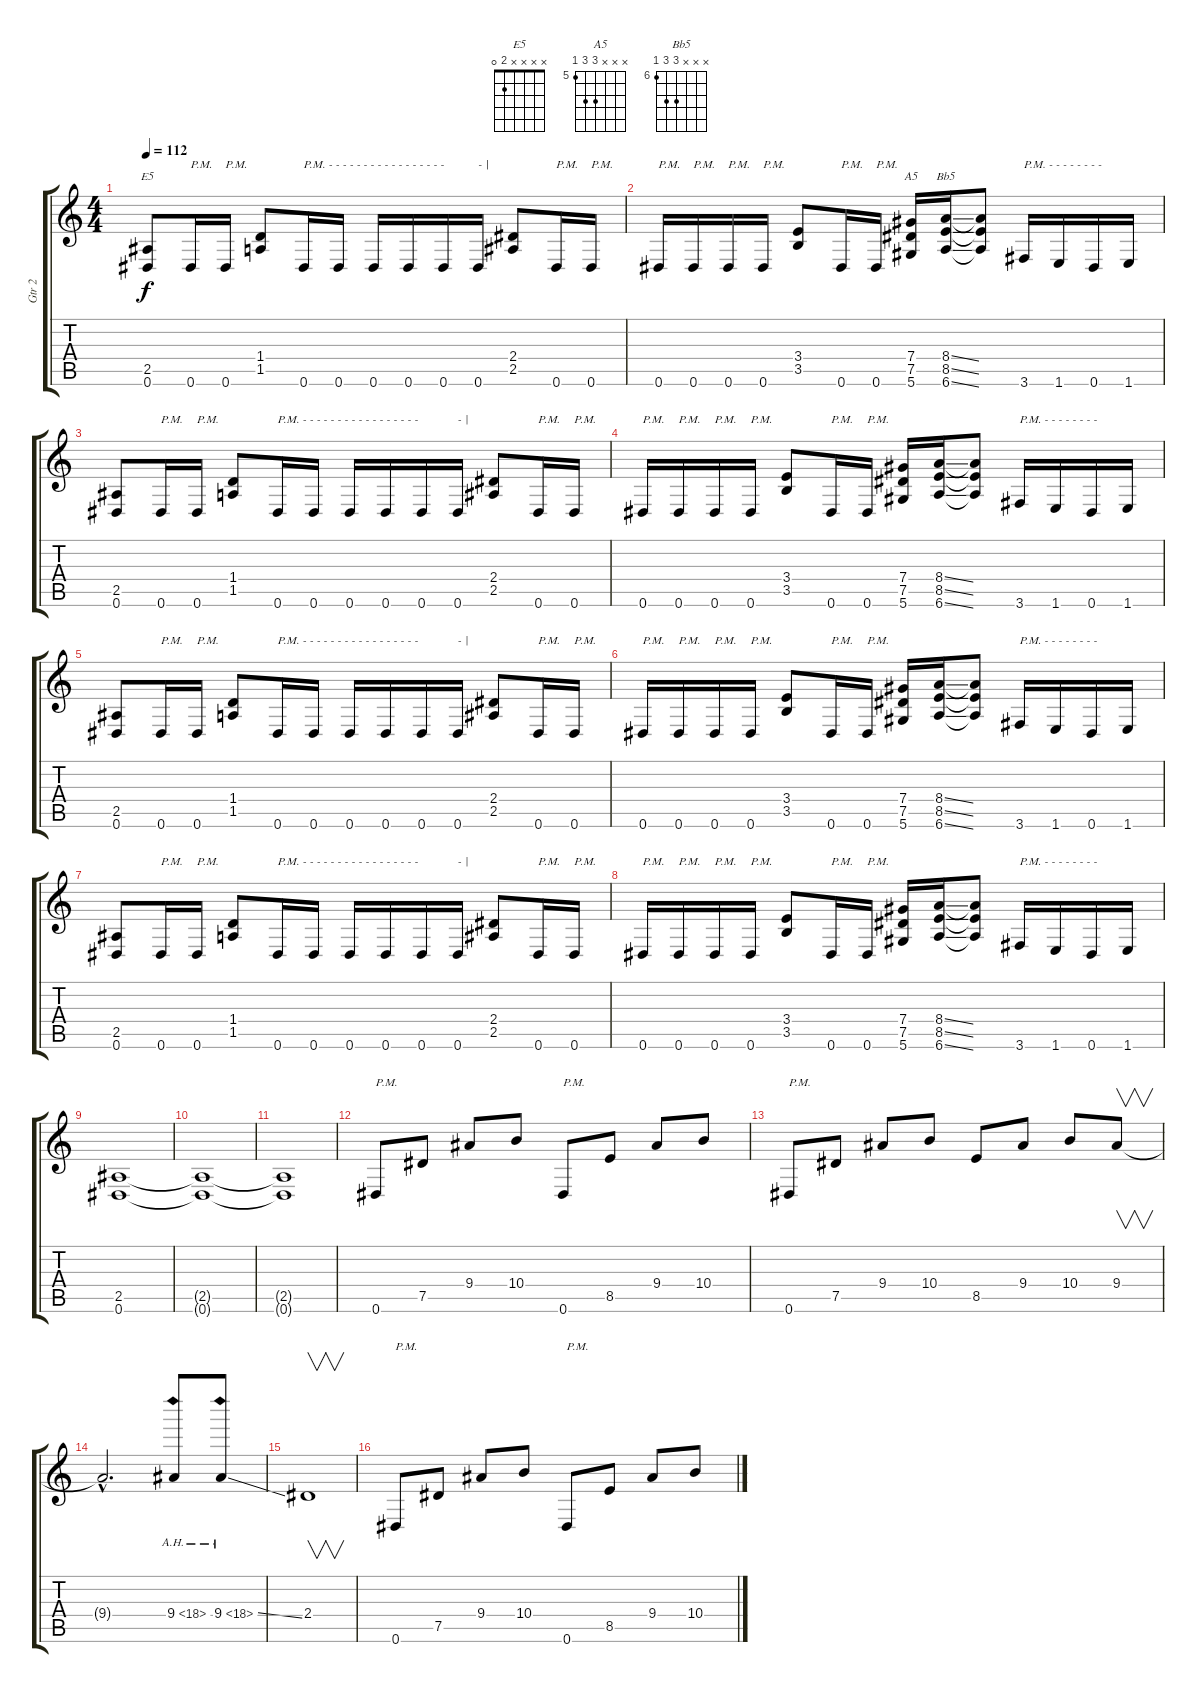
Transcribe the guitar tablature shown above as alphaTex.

\track ("Gtr 2" "Gtr 2") {instrument distortionguitar}
\staff {score tabs}
\tuning (Eb4 Bb3 Gb3 Db3 Ab2 Eb2) {hide}
\chord ("E5" x x x x 2 0)
\chord ("A5" x x x 7 7 5) {firstfret 5}
\chord ("Bb5" x x x 8 8 6) {firstfret 6}
\ts (4 4)
\tempo 112
\clef g2
\ks c
(2.5 0.6).8{ch "E5" dy f} 0.6.16{txt "P.M."} 0.6.16{txt "P.M."} (1.4 1.5).8 0.6.16{txt "P.M. - - - - - - - - - - - - - - - - - "} 0.6.16 0.6.16 0.6.16 0.6.16 0.6.16{txt "- |"} (2.4 2.5).8 0.6.16{txt "P.M."} 0.6.16{txt "P.M."} |
0.6.16{txt "P.M."} 0.6.16{txt "P.M."} 0.6.16{txt "P.M."} 0.6.16{txt "P.M."} (3.4 3.5).8 0.6.16{txt "P.M."} 0.6.16{txt "P.M."} (7.4 7.5 5.6).16{ch "A5"} (8.4{ss} 8.5{ss} 6.6{ss}).16{ch "Bb5"} (8.4{t} 8.5{t} 6.6{t}).8 3.6.16{txt "P.M. - - - - - - - -"} 1.6.16 0.6.16 1.6.16 |
(2.5 0.6).8 0.6.16{txt "P.M."} 0.6.16{txt "P.M."} (1.4 1.5).8 0.6.16{txt "P.M. - - - - - - - - - - - - - - - - - "} 0.6.16 0.6.16 0.6.16 0.6.16 0.6.16{txt "- |"} (2.4 2.5).8 0.6.16{txt "P.M."} 0.6.16{txt "P.M."} |
0.6.16{txt "P.M."} 0.6.16{txt "P.M."} 0.6.16{txt "P.M."} 0.6.16{txt "P.M."} (3.4 3.5).8 0.6.16{txt "P.M."} 0.6.16{txt "P.M."} (7.4 7.5 5.6).16 (8.4{ss} 8.5{ss} 6.6{ss}).16 (8.4{t} 8.5{t} 6.6{t}).8 3.6.16{txt "P.M. - - - - - - - -"} 1.6.16 0.6.16 1.6.16 |
(2.5 0.6).8 0.6.16{txt "P.M."} 0.6.16{txt "P.M."} (1.4 1.5).8 0.6.16{txt "P.M. - - - - - - - - - - - - - - - - - "} 0.6.16 0.6.16 0.6.16 0.6.16 0.6.16{txt "- |"} (2.4 2.5).8 0.6.16{txt "P.M."} 0.6.16{txt "P.M."} |
0.6.16{txt "P.M."} 0.6.16{txt "P.M."} 0.6.16{txt "P.M."} 0.6.16{txt "P.M."} (3.4 3.5).8 0.6.16{txt "P.M."} 0.6.16{txt "P.M."} (7.4 7.5 5.6).16 (8.4{ss} 8.5{ss} 6.6{ss}).16 (8.4{t} 8.5{t} 6.6{t}).8 3.6.16{txt "P.M. - - - - - - - -"} 1.6.16 0.6.16 1.6.16 |
(2.5 0.6).8 0.6.16{txt "P.M."} 0.6.16{txt "P.M."} (1.4 1.5).8 0.6.16{txt "P.M. - - - - - - - - - - - - - - - - - "} 0.6.16 0.6.16 0.6.16 0.6.16 0.6.16{txt "- |"} (2.4 2.5).8 0.6.16{txt "P.M."} 0.6.16{txt "P.M."} |
0.6.16{txt "P.M."} 0.6.16{txt "P.M."} 0.6.16{txt "P.M."} 0.6.16{txt "P.M."} (3.4 3.5).8 0.6.16{txt "P.M."} 0.6.16{txt "P.M."} (7.4 7.5 5.6).16 (8.4{ss} 8.5{ss} 6.6{ss}).16 (8.4{t} 8.5{t} 6.6{t}).8 3.6.16{txt "P.M. - - - - - - - -"} 1.6.16 0.6.16 1.6.16 |
(2.5 0.6).1 |
(2.5{t} 0.6{t}).1 |
(2.5{t} 0.6{t}).1 |
0.6.8{txt "P.M."} 7.5.8 9.4.8 10.4.8 0.6.8{txt "P.M."} 8.5.8 9.4.8 10.4.8 |
0.6.8{txt "P.M."} 7.5.8 9.4.8 10.4.8 8.5.8 9.4.8 10.4.8 9.4.8{v} |
9.4{hac t}.2{d} 9.4{ah 9}.8 9.4{ah 9 ss}.8 |
2.4.1{v} |
0.6.8{txt "P.M."} 7.5.8 9.4.8 10.4.8 0.6.8{txt "P.M."} 8.5.8 9.4.8 10.4.8
